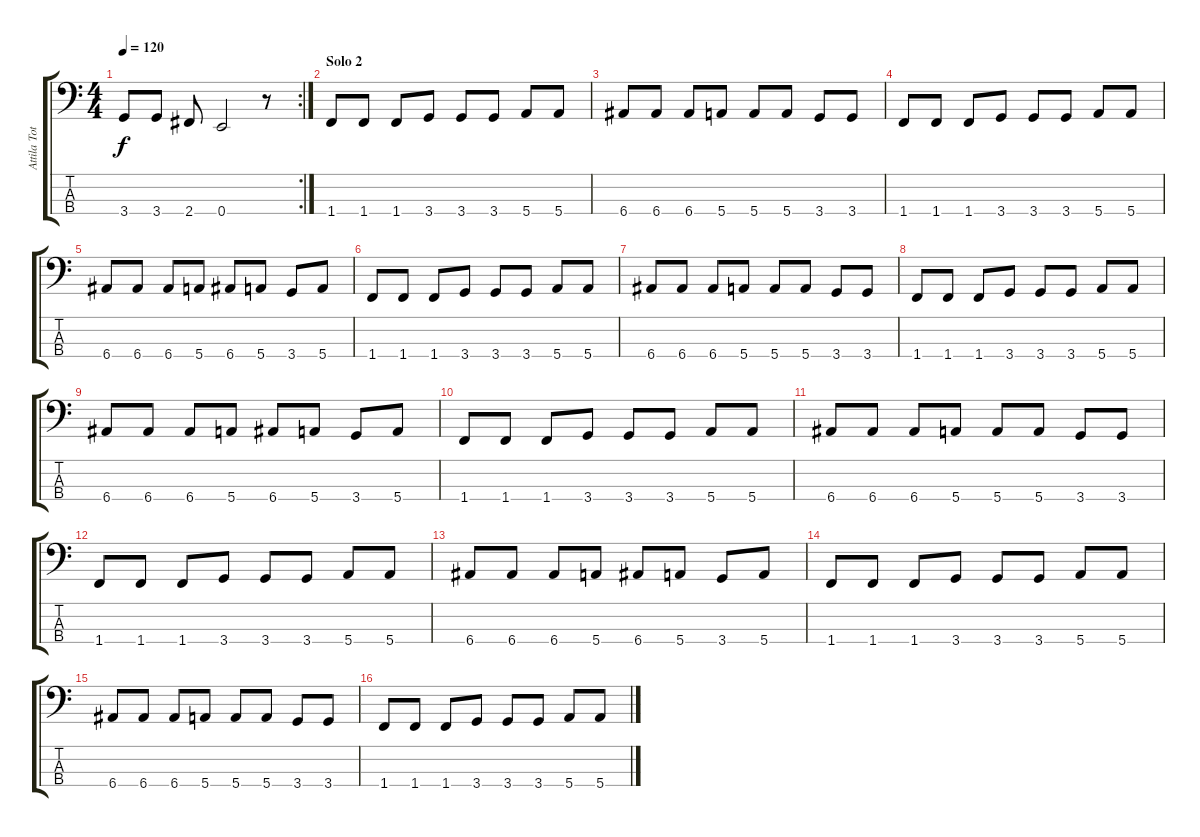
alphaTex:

\track ("Attila Toth" "Attila Tot") {instrument electricbasspick}
\staff {score tabs}
\tuning (G2 D2 A1 E1) {hide}
\rc 2
\ts (4 4)
\tempo 120
\clef f4
\ks c
3.4.8{dy f} 3.4.8 2.4.8 0.4.2 r.8 |
\section ("" "Solo 2")
1.4.8 1.4.8 1.4.8 3.4.8 3.4.8 3.4.8 5.4.8 5.4.8 |
6.4.8 6.4.8 6.4.8 5.4.8 5.4.8 5.4.8 3.4.8 3.4.8 |
1.4.8 1.4.8 1.4.8 3.4.8 3.4.8 3.4.8 5.4.8 5.4.8 |
6.4.8 6.4.8 6.4.8 5.4.8 6.4.8 5.4.8 3.4.8 5.4.8 |
1.4.8 1.4.8 1.4.8 3.4.8 3.4.8 3.4.8 5.4.8 5.4.8 |
6.4.8 6.4.8 6.4.8 5.4.8 5.4.8 5.4.8 3.4.8 3.4.8 |
1.4.8 1.4.8 1.4.8 3.4.8 3.4.8 3.4.8 5.4.8 5.4.8 |
6.4.8 6.4.8 6.4.8 5.4.8 6.4.8 5.4.8 3.4.8 5.4.8 |
1.4.8 1.4.8 1.4.8 3.4.8 3.4.8 3.4.8 5.4.8 5.4.8 |
6.4.8 6.4.8 6.4.8 5.4.8 5.4.8 5.4.8 3.4.8 3.4.8 |
1.4.8 1.4.8 1.4.8 3.4.8 3.4.8 3.4.8 5.4.8 5.4.8 |
6.4.8 6.4.8 6.4.8 5.4.8 6.4.8 5.4.8 3.4.8 5.4.8 |
1.4.8 1.4.8 1.4.8 3.4.8 3.4.8 3.4.8 5.4.8 5.4.8 |
6.4.8 6.4.8 6.4.8 5.4.8 5.4.8 5.4.8 3.4.8 3.4.8 |
1.4.8 1.4.8 1.4.8 3.4.8 3.4.8 3.4.8 5.4.8 5.4.8
